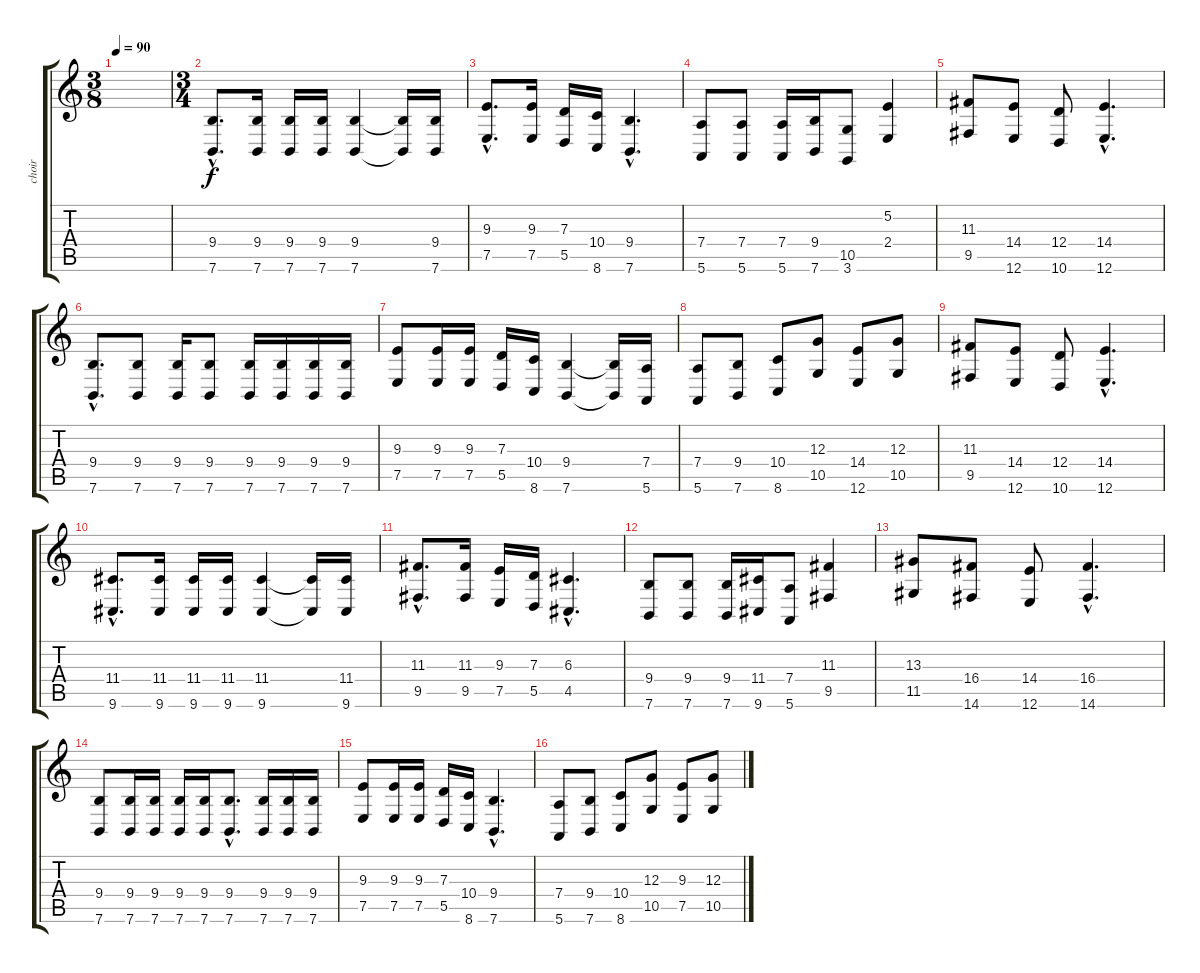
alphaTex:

\track ("choir" "choir") {instrument choiraahs}
\staff {score tabs}
\tuning (E4 B3 G3 D3 A2 E2) {hide}
\ts (3 8)
\tempo 90
\clef g2
\ks c
|
\ts (3 4)
(9.4{hac} 7.6{hac}).8{d volume 12} (9.4 7.6).16 (9.4 7.6).16 (9.4 7.6).16 (9.4 7.6).4 (9.4{t} 7.6{t}).16 (9.4 7.6).16 |
(9.3{hac} 7.5{hac}).8{d} (9.3 7.5).16 (7.3 5.5).16 (10.4 8.6).16 (9.4{hac} 7.6{hac}).4{d} |
(7.4 5.6).8 (7.4 5.6).8 (7.4 5.6).16 (9.4 7.6).16 (10.5 3.6).8 (5.2 2.4).4 |
(11.3 9.5).8 (14.4 12.6).8 (12.4 10.6).8 (14.4{hac} 12.6{hac}).4{d} |
(9.4{hac} 7.6{hac}).8{d} (9.4 7.6).8 (9.4 7.6).16 (9.4 7.6).8 (9.4 7.6).16 (9.4 7.6).16 (9.4 7.6).16 (9.4 7.6).16 |
(9.3 7.5).8 (9.3 7.5).16 (9.3 7.5).16 (7.3 5.5).16 (10.4 8.6).16 (9.4 7.6).4 (9.4{t} 7.6{t}).16 (7.4 5.6).16 |
(7.4 5.6).8 (9.4 7.6).8 (10.4 8.6).8 (12.3 10.5).8 (14.4 12.6).8 (12.3 10.5).8 |
(11.3 9.5).8 (14.4 12.6).8 (12.4 10.6).8 (14.4{hac} 12.6{hac}).4{d} |
(11.4{hac} 9.6{hac}).8{d} (11.4 9.6).16 (11.4 9.6).16 (11.4 9.6).16 (11.4 9.6).4 (11.4{t} 9.6{t}).16 (11.4 9.6).16 |
(11.3{hac} 9.5{hac}).8{d} (11.3 9.5).16 (9.3 7.5).16 (7.3 5.5).16 (6.3{hac} 4.5{hac}).4{d} |
(9.4 7.6).8 (9.4 7.6).8 (9.4 7.6).16 (11.4 9.6).16 (7.4 5.6).8 (11.3 9.5).4 |
(13.3 11.5).8 (16.4 14.6).8 (14.4 12.6).8 (16.4{hac} 14.6{hac}).4{d} |
(9.4 7.6).8 (9.4 7.6).16 (9.4 7.6).16 (9.4 7.6).16 (9.4 7.6).16 (9.4{hac} 7.6{hac}).8{d} (9.4 7.6).16 (9.4 7.6).16 (9.4 7.6).16 |
(9.3 7.5).8 (9.3 7.5).16 (9.3 7.5).16 (7.3 5.5).16 (10.4 8.6).16 (9.4{hac} 7.6{hac}).4{d} |
(7.4 5.6).8 (9.4 7.6).8 (10.4 8.6).8 (12.3 10.5).8 (9.3 7.5).8 (12.3 10.5).8
